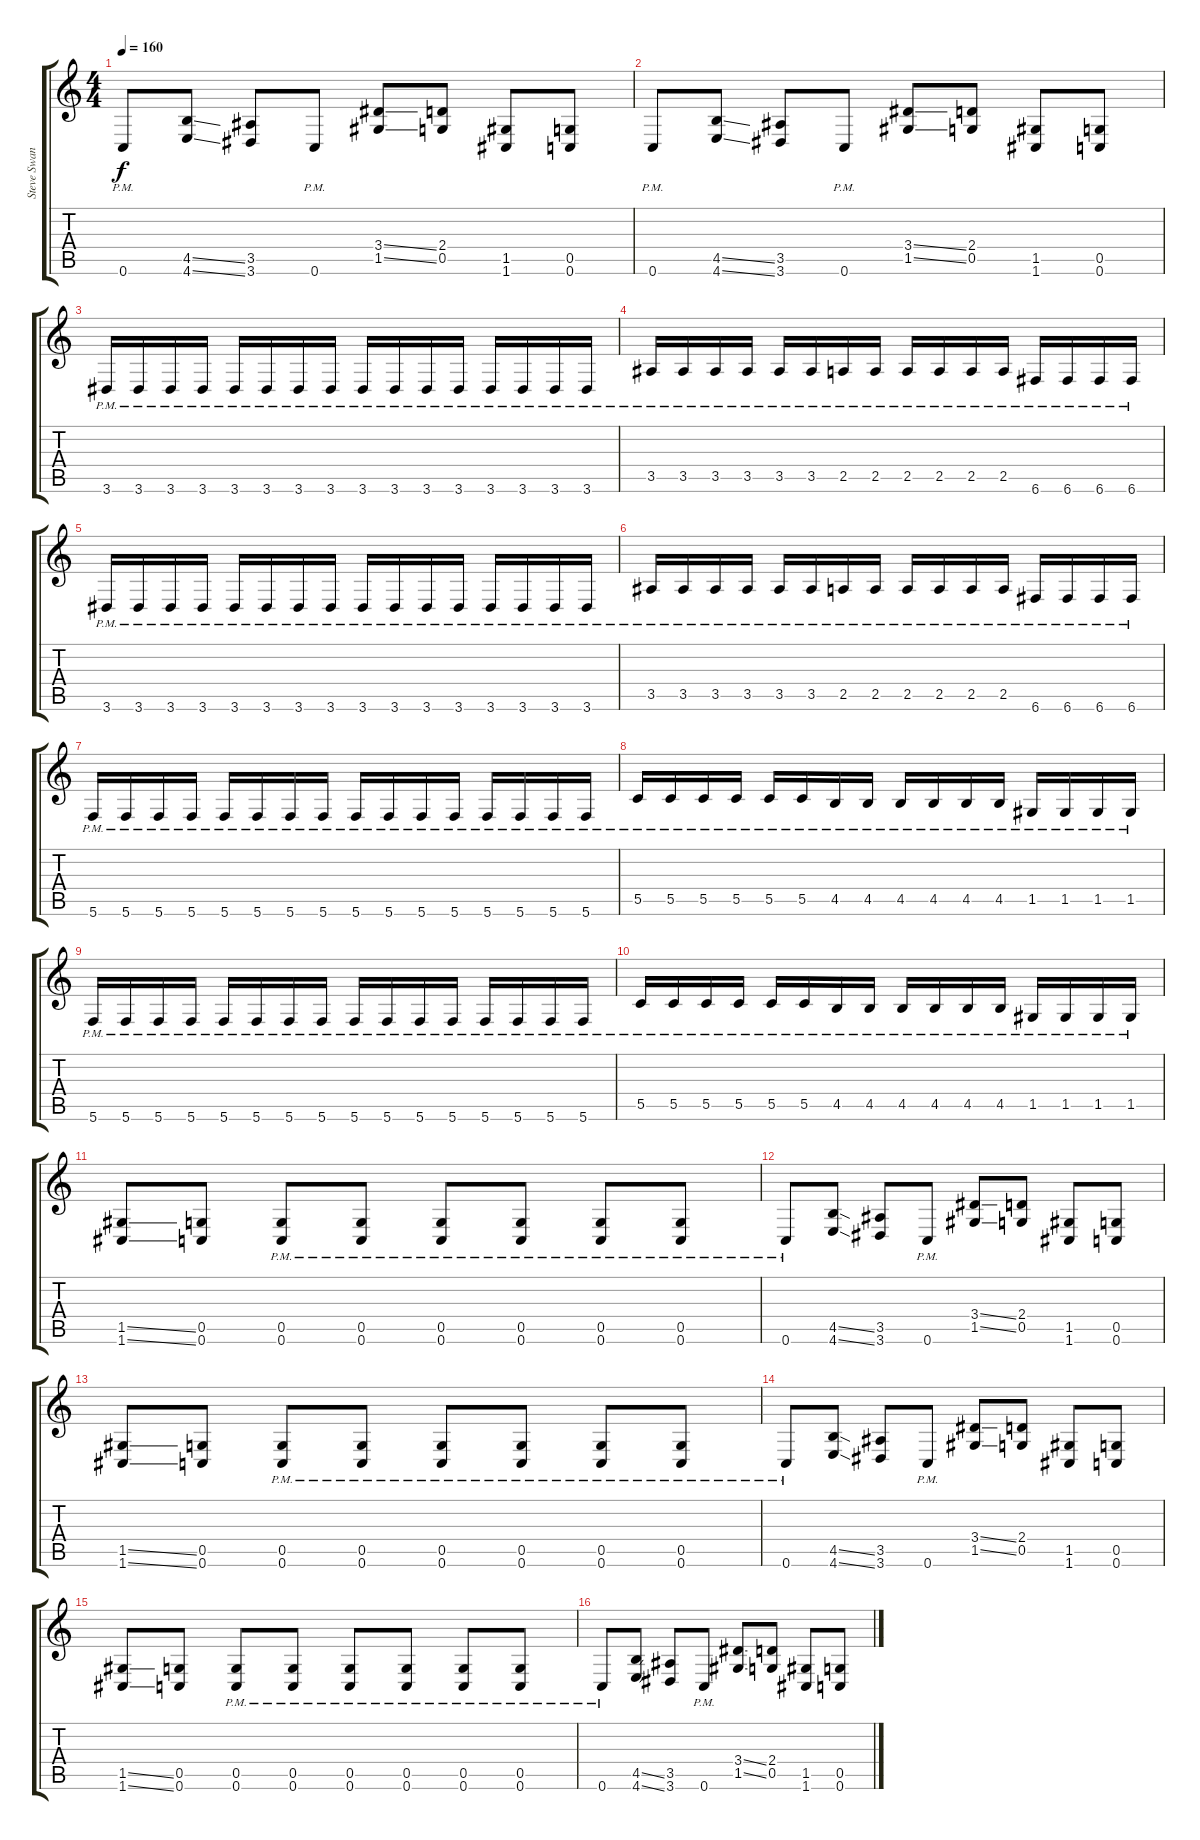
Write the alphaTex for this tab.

\track ("Steve Swanson (Guitar Dropped C)" "Steve Swan") {instrument distortionguitar}
\staff {score tabs}
\tuning (D4 A3 F3 C3 G2 C2) {hide}
\ts (4 4)
\tempo 160
\clef g2
\ks c
0.6{pm}.8{dy f} (4.5{ss} 4.6{ss}).8 (3.5 3.6).8 0.6{pm}.8 (3.4{ss} 1.5{ss}).8 (2.4 0.5).8 (1.5 1.6).8 (0.5 0.6).8 |
0.6{pm}.8 (4.5{ss} 4.6{ss}).8 (3.5 3.6).8 0.6{pm}.8 (3.4{ss} 1.5{ss}).8 (2.4 0.5).8 (1.5 1.6).8 (0.5 0.6).8 |
3.6{pm}.16 3.6{pm}.16 3.6{pm}.16 3.6{pm}.16 3.6{pm}.16 3.6{pm}.16 3.6{pm}.16 3.6{pm}.16 3.6{pm}.16 3.6{pm}.16 3.6{pm}.16 3.6{pm}.16 3.6{pm}.16 3.6{pm}.16 3.6{pm}.16 3.6{pm}.16 |
3.5{pm}.16 3.5{pm}.16 3.5{pm}.16 3.5{pm}.16 3.5{pm}.16 3.5{pm}.16 2.5{pm}.16 2.5{pm}.16 2.5{pm}.16 2.5{pm}.16 2.5{pm}.16 2.5{pm}.16 6.6{pm}.16 6.6{pm}.16 6.6{pm}.16 6.6{pm}.16 |
3.6{pm}.16 3.6{pm}.16 3.6{pm}.16 3.6{pm}.16 3.6{pm}.16 3.6{pm}.16 3.6{pm}.16 3.6{pm}.16 3.6{pm}.16 3.6{pm}.16 3.6{pm}.16 3.6{pm}.16 3.6{pm}.16 3.6{pm}.16 3.6{pm}.16 3.6{pm}.16 |
3.5{pm}.16 3.5{pm}.16 3.5{pm}.16 3.5{pm}.16 3.5{pm}.16 3.5{pm}.16 2.5{pm}.16 2.5{pm}.16 2.5{pm}.16 2.5{pm}.16 2.5{pm}.16 2.5{pm}.16 6.6{pm}.16 6.6{pm}.16 6.6{pm}.16 6.6{pm}.16 |
5.6{pm}.16 5.6{pm}.16 5.6{pm}.16 5.6{pm}.16 5.6{pm}.16 5.6{pm}.16 5.6{pm}.16 5.6{pm}.16 5.6{pm}.16 5.6{pm}.16 5.6{pm}.16 5.6{pm}.16 5.6{pm}.16 5.6{pm}.16 5.6{pm}.16 5.6{pm}.16 |
5.5{pm}.16 5.5{pm}.16 5.5{pm}.16 5.5{pm}.16 5.5{pm}.16 5.5{pm}.16 4.5{pm}.16 4.5{pm}.16 4.5{pm}.16 4.5{pm}.16 4.5{pm}.16 4.5{pm}.16 1.5{pm}.16 1.5{pm}.16 1.5{pm}.16 1.5{pm}.16 |
5.6{pm}.16 5.6{pm}.16 5.6{pm}.16 5.6{pm}.16 5.6{pm}.16 5.6{pm}.16 5.6{pm}.16 5.6{pm}.16 5.6{pm}.16 5.6{pm}.16 5.6{pm}.16 5.6{pm}.16 5.6{pm}.16 5.6{pm}.16 5.6{pm}.16 5.6{pm}.16 |
5.5{pm}.16 5.5{pm}.16 5.5{pm}.16 5.5{pm}.16 5.5{pm}.16 5.5{pm}.16 4.5{pm}.16 4.5{pm}.16 4.5{pm}.16 4.5{pm}.16 4.5{pm}.16 4.5{pm}.16 1.5{pm}.16 1.5{pm}.16 1.5{pm}.16 1.5{pm}.16 |
(1.5{ss} 1.6{ss}).8 (0.5 0.6).8 (0.5{pm} 0.6{pm}).8 (0.5{pm} 0.6{pm}).8 (0.5{pm} 0.6{pm}).8 (0.5{pm} 0.6{pm}).8 (0.5{pm} 0.6{pm}).8 (0.5{pm} 0.6{pm}).8 |
0.6{pm}.8 (4.5{ss} 4.6{ss}).8 (3.5 3.6).8 0.6{pm}.8 (3.4{ss} 1.5{ss}).8 (2.4 0.5).8 (1.5 1.6).8 (0.5 0.6).8 |
(1.5{ss} 1.6{ss}).8 (0.5 0.6).8 (0.5{pm} 0.6{pm}).8 (0.5{pm} 0.6{pm}).8 (0.5{pm} 0.6{pm}).8 (0.5{pm} 0.6{pm}).8 (0.5{pm} 0.6{pm}).8 (0.5{pm} 0.6{pm}).8 |
0.6{pm}.8 (4.5{ss} 4.6{ss}).8 (3.5 3.6).8 0.6{pm}.8 (3.4{ss} 1.5{ss}).8 (2.4 0.5).8 (1.5 1.6).8 (0.5 0.6).8 |
(1.5{ss} 1.6{ss}).8 (0.5 0.6).8 (0.5{pm} 0.6{pm}).8 (0.5{pm} 0.6{pm}).8 (0.5{pm} 0.6{pm}).8 (0.5{pm} 0.6{pm}).8 (0.5{pm} 0.6{pm}).8 (0.5{pm} 0.6{pm}).8 |
0.6{pm}.8 (4.5{ss} 4.6{ss}).8 (3.5 3.6).8 0.6{pm}.8 (3.4{ss} 1.5{ss}).8 (2.4 0.5).8 (1.5 1.6).8 (0.5 0.6).8
